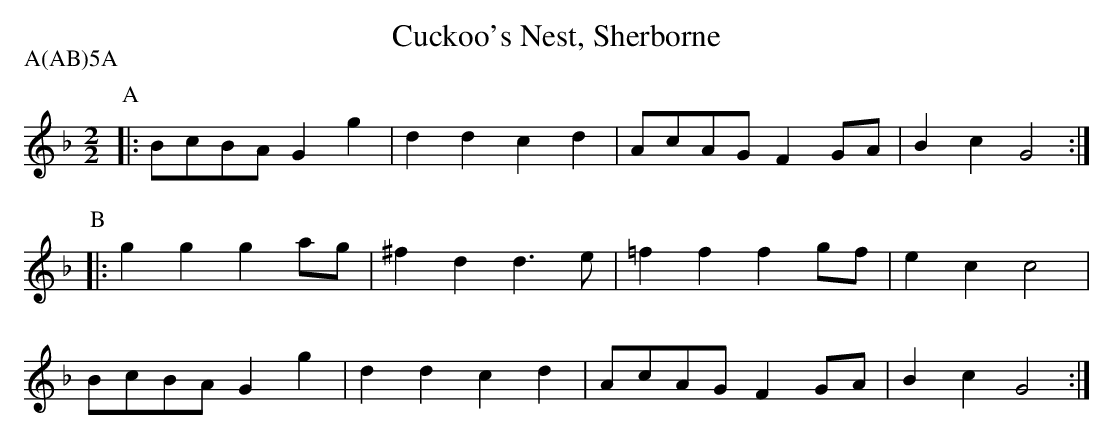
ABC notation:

X:1
T:Cuckoo's Nest, Sherborne
P:A(AB)5A
M:2/2
L:1/8
K:GDOR
P:A
|:BcBA G2g2| d2d2 c2d2| AcAG F2GA|B2c2 G4:|
P:B
|:g2g2 g2ag|^f2d2 d3e |=f2f2 f2gf|e2c2 c4 |
BcBA G2g2| d2d2 c2d2| AcAG F2GA|B2c2 G4:|
